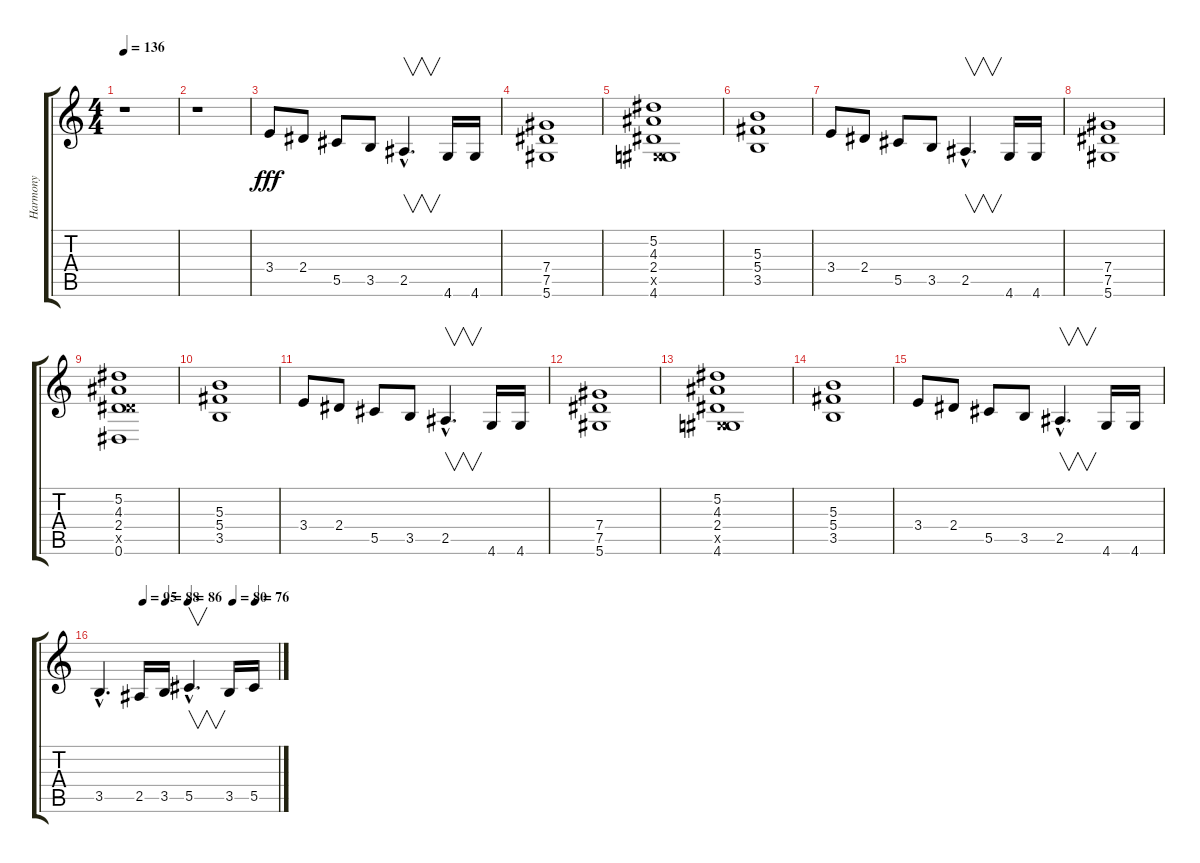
\track ("Harmony" "Harmony") {instrument overdrivenguitar}
\staff {score tabs}
\tuning (Eb4 Bb3 Gb3 Db3 Ab2 Eb2) {hide}
\ts (4 4)
\tempo 136
\clef g2
\ks c
r.1{dy ff} |
r.1 |
3.4.8{dy fff} 2.4.8 5.5.8 3.5.8 2.5{hac}.4{v d} 4.6.16 4.6.16 |
(7.4 7.5 5.6).1 |
(5.2 4.3 2.4 0.5{x} 4.6).1 |
(5.3 5.4 3.5).1 |
3.4.8 2.4.8 5.5.8 3.5.8 2.5{hac}.4{v d} 4.6.16 4.6.16 |
(7.4 7.5 5.6).1 |
(5.2 4.3 2.4 7.5{x} 0.6).1 |
(5.3 5.4 3.5).1 |
3.4.8 2.4.8 5.5.8 3.5.8 2.5{hac}.4{v d} 4.6.16 4.6.16 |
(7.4 7.5 5.6).1 |
(5.2 4.3 2.4 0.5{x} 4.6).1 |
(5.3 5.4 3.5).1 |
3.4.8 2.4.8 5.5.8 3.5.8 2.5{hac}.4{v d} 4.6.16 4.6.16 |
\tempo (95 0.25)
\tempo (88 0.375)
\tempo (86 0.5)
\tempo (80 0.75)
\tempo (76 0.875)
3.5{hac}.4{d} 2.5.16 3.5.16 5.5{hac}.4{v d} 3.5.16 5.5.16
